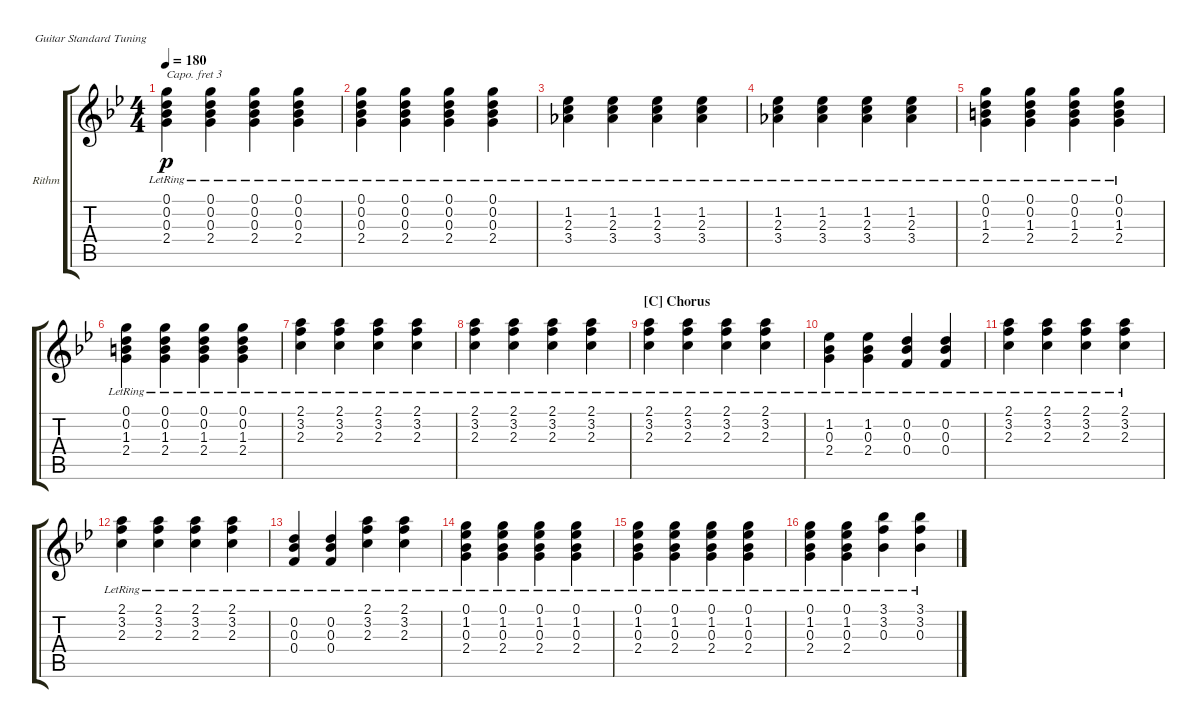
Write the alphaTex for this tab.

\defaultSystemsLayout 4
\bracketExtendMode groupsimilarinstruments
\firstSystemTrackNameOrientation horizontal
\otherSystemsTrackNameOrientation horizontal
\track ("Rithym Guitar" "Rithm") {instrument acousticguitarsteel}
\staff {score tabs}
\capo 3
\tuning (E4 B3 G3 D3 A2 E2)
\ts (4 4)
\tempo 180
\clef g2
\ks bb
(0.1{lr} 0.2{lr} 0.3{lr} 2.4{lr}).4{dy p} (0.1{lr} 0.2{lr} 0.3{lr} 2.4{lr}).4 (0.1{lr} 0.2{lr} 0.3{lr} 2.4{lr}).4 (0.1{lr} 0.2{lr} 0.3{lr} 2.4{lr}).4 |
(0.1{lr} 0.2{lr} 0.3{lr} 2.4{lr}).4 (0.1{lr} 0.2{lr} 0.3{lr} 2.4{lr}).4 (0.1{lr} 0.2{lr} 0.3{lr} 2.4{lr}).4 (0.1{lr} 0.2{lr} 0.3{lr} 2.4{lr}).4 |
(1.2{lr} 2.3{lr} 3.4{lr}).4 (1.2{lr} 2.3{lr} 3.4{lr}).4 (1.2{lr} 2.3{lr} 3.4{lr}).4 (1.2{lr} 2.3{lr} 3.4{lr}).4 |
(1.2{lr} 2.3{lr} 3.4{lr}).4 (1.2{lr} 2.3{lr} 3.4{lr}).4 (1.2{lr} 2.3{lr} 3.4{lr}).4 (1.2{lr} 2.3{lr} 3.4{lr}).4 |
(0.1{lr} 0.2{lr} 1.3{lr} 2.4{lr}).4 (0.1{lr} 0.2{lr} 1.3{lr} 2.4{lr}).4 (0.1{lr} 0.2{lr} 1.3{lr} 2.4{lr}).4 (0.1{lr} 0.2{lr} 1.3{lr} 2.4{lr}).4 |
(0.1{lr} 0.2{lr} 1.3{lr} 2.4{lr}).4 (0.1{lr} 0.2{lr} 1.3{lr} 2.4{lr}).4 (0.1{lr} 0.2{lr} 1.3{lr} 2.4{lr}).4 (0.1{lr} 0.2{lr} 1.3{lr} 2.4{lr}).4 |
(2.1{lr} 3.2{lr} 2.3{lr}).4 (2.1{lr} 3.2{lr} 2.3{lr}).4 (2.1{lr} 3.2{lr} 2.3{lr}).4 (2.1{lr} 3.2{lr} 2.3{lr}).4 |
(2.1{lr} 3.2{lr} 2.3{lr}).4 (2.1{lr} 3.2{lr} 2.3{lr}).4 (2.1{lr} 3.2{lr} 2.3{lr}).4 (2.1{lr} 3.2{lr} 2.3{lr}).4 |
\section ("C" "Chorus")
(2.1{lr} 3.2{lr} 2.3{lr}).4 (2.1{lr} 3.2{lr} 2.3{lr}).4 (2.1{lr} 3.2{lr} 2.3{lr}).4 (2.1{lr} 3.2{lr} 2.3{lr}).4 |
(1.2{lr} 0.3{lr} 2.4{lr}).4 (1.2{lr} 0.3{lr} 2.4{lr}).4 (0.3{lr} 0.2{lr} 0.4{lr}).4 (0.3{lr} 0.2{lr} 0.4{lr}).4 |
(2.1{lr} 3.2{lr} 2.3{lr}).4 (2.1{lr} 3.2{lr} 2.3{lr}).4 (2.1{lr} 3.2{lr} 2.3{lr}).4 (2.1{lr} 3.2{lr} 2.3{lr}).4 |
(2.1{lr} 3.2{lr} 2.3{lr}).4 (2.1{lr} 3.2{lr} 2.3{lr}).4 (2.1{lr} 3.2{lr} 2.3{lr}).4 (2.1{lr} 3.2{lr} 2.3{lr}).4 |
(0.3{lr} 0.2{lr} 0.4{lr}).4 (0.3{lr} 0.2{lr} 0.4{lr}).4 (2.1{lr} 3.2{lr} 2.3{lr}).4 (2.1{lr} 3.2{lr} 2.3{lr}).4 |
(1.2{lr} 0.3{lr} 2.4{lr} 0.1{lr}).4 (1.2{lr} 0.3{lr} 2.4{lr} 0.1{lr}).4 (1.2{lr} 0.3{lr} 2.4{lr} 0.1{lr}).4 (1.2{lr} 0.3{lr} 2.4{lr} 0.1{lr}).4 |
(1.2{lr} 0.3{lr} 2.4{lr} 0.1{lr}).4 (1.2{lr} 0.3{lr} 2.4{lr} 0.1{lr}).4 (1.2{lr} 0.3{lr} 2.4{lr} 0.1{lr}).4 (1.2{lr} 0.3{lr} 2.4{lr} 0.1{lr}).4 |
(1.2{lr} 0.3{lr} 2.4{lr} 0.1{lr}).4 (1.2{lr} 0.3{lr} 2.4{lr} 0.1{lr}).4 (0.3{lr} 3.2{lr} 3.1{lr}).4 (0.3{lr} 3.2{lr} 3.1{lr}).4
